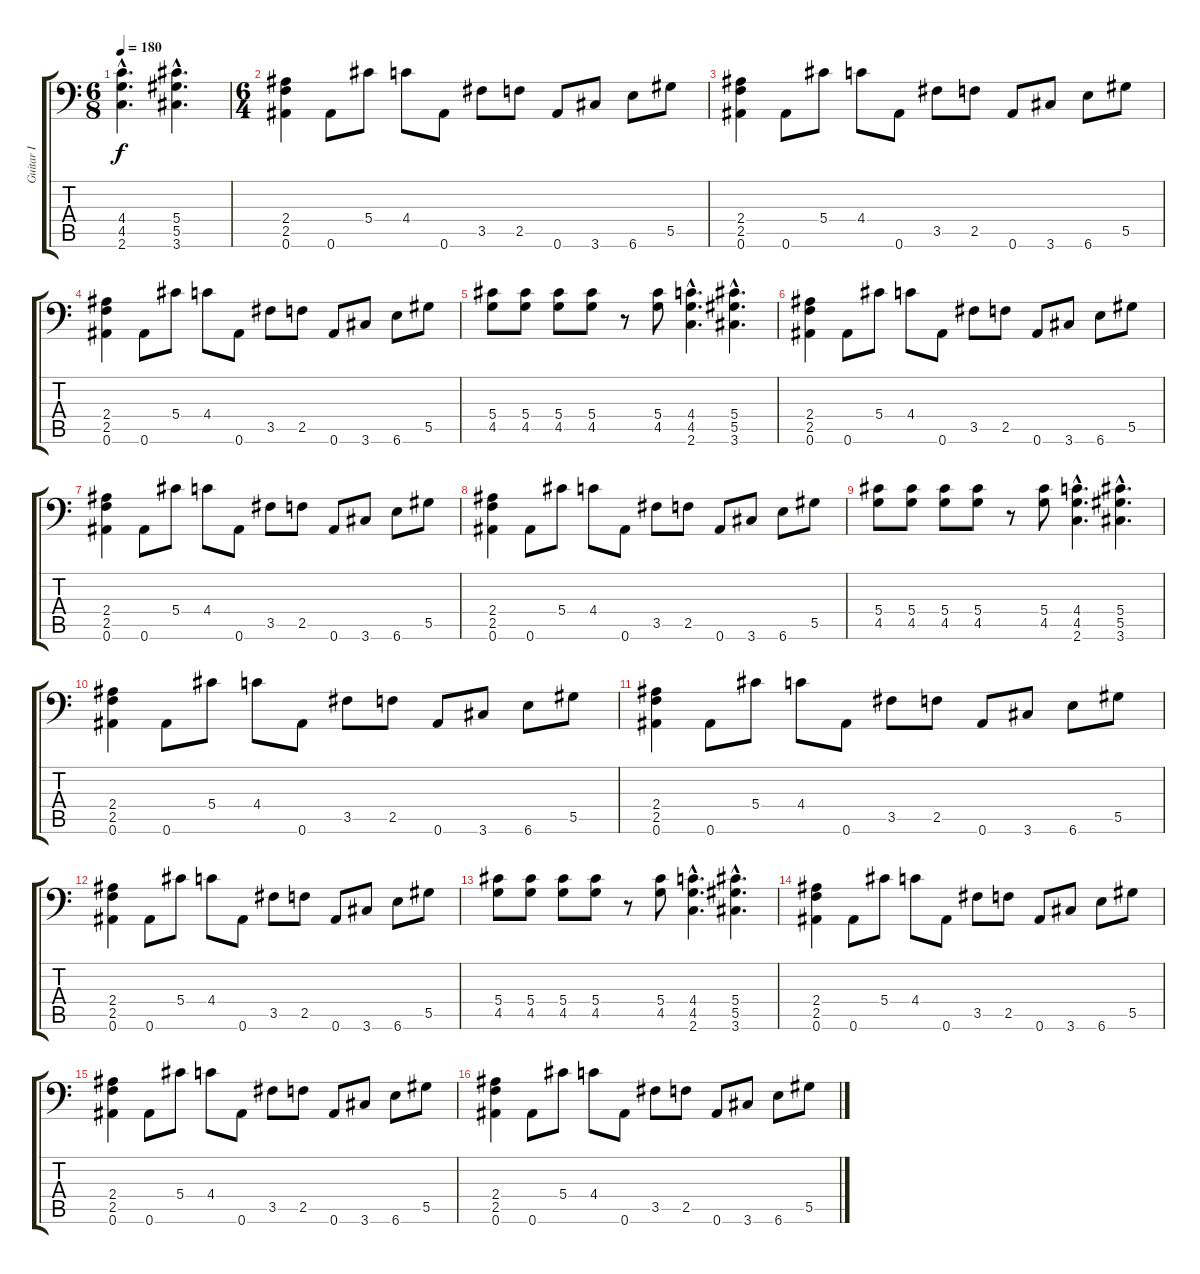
\track ("Guitar I" "Guitar I") {instrument distortionguitar}
\staff {score tabs}
\tuning (Bb3 F3 Db3 Ab2 Eb2 Bb1) {hide}
\ts (6 8)
\tempo 180
\clef f4
\ks c
(4.4{hac} 4.5{hac} 2.6{hac}).4{d dy f instrument distortionguitar} (5.4{hac} 5.5{hac} 3.6{hac}).4{d} |
\ts (6 4)
(2.4 2.5 0.6).4 0.6.8 5.4.8 4.4.8 0.6.8 3.5.8 2.5.8 0.6.8 3.6.8 6.6.8 5.5.8 |
(2.4 2.5 0.6).4 0.6.8 5.4.8 4.4.8 0.6.8 3.5.8 2.5.8 0.6.8 3.6.8 6.6.8 5.5.8 |
(2.4 2.5 0.6).4 0.6.8 5.4.8 4.4.8 0.6.8 3.5.8 2.5.8 0.6.8 3.6.8 6.6.8 5.5.8 |
(5.4 4.5).8 (5.4 4.5).8 (5.4 4.5).8 (5.4 4.5).8 r.8 (5.4 4.5).8 (4.4{hac} 4.5{hac} 2.6{hac}).4{d} (5.4{hac} 5.5{hac} 3.6{hac}).4{d} |
(2.4 2.5 0.6).4 0.6.8 5.4.8 4.4.8 0.6.8 3.5.8 2.5.8 0.6.8 3.6.8 6.6.8 5.5.8 |
(2.4 2.5 0.6).4 0.6.8 5.4.8 4.4.8 0.6.8 3.5.8 2.5.8 0.6.8 3.6.8 6.6.8 5.5.8 |
(2.4 2.5 0.6).4 0.6.8 5.4.8 4.4.8 0.6.8 3.5.8 2.5.8 0.6.8 3.6.8 6.6.8 5.5.8 |
(5.4 4.5).8 (5.4 4.5).8 (5.4 4.5).8 (5.4 4.5).8 r.8 (5.4 4.5).8 (4.4{hac} 4.5{hac} 2.6{hac}).4{d} (5.4{hac} 5.5{hac} 3.6{hac}).4{d} |
(2.4 2.5 0.6).4 0.6.8 5.4.8 4.4.8 0.6.8 3.5.8 2.5.8 0.6.8 3.6.8 6.6.8 5.5.8 |
(2.4 2.5 0.6).4 0.6.8 5.4.8 4.4.8 0.6.8 3.5.8 2.5.8 0.6.8 3.6.8 6.6.8 5.5.8 |
(2.4 2.5 0.6).4 0.6.8 5.4.8 4.4.8 0.6.8 3.5.8 2.5.8 0.6.8 3.6.8 6.6.8 5.5.8 |
(5.4 4.5).8 (5.4 4.5).8 (5.4 4.5).8 (5.4 4.5).8 r.8 (5.4 4.5).8 (4.4{hac} 4.5{hac} 2.6{hac}).4{d} (5.4{hac} 5.5{hac} 3.6{hac}).4{d} |
(2.4 2.5 0.6).4 0.6.8 5.4.8 4.4.8 0.6.8 3.5.8 2.5.8 0.6.8 3.6.8 6.6.8 5.5.8 |
(2.4 2.5 0.6).4 0.6.8 5.4.8 4.4.8 0.6.8 3.5.8 2.5.8 0.6.8 3.6.8 6.6.8 5.5.8 |
(2.4 2.5 0.6).4 0.6.8 5.4.8 4.4.8 0.6.8 3.5.8 2.5.8 0.6.8 3.6.8 6.6.8 5.5.8
